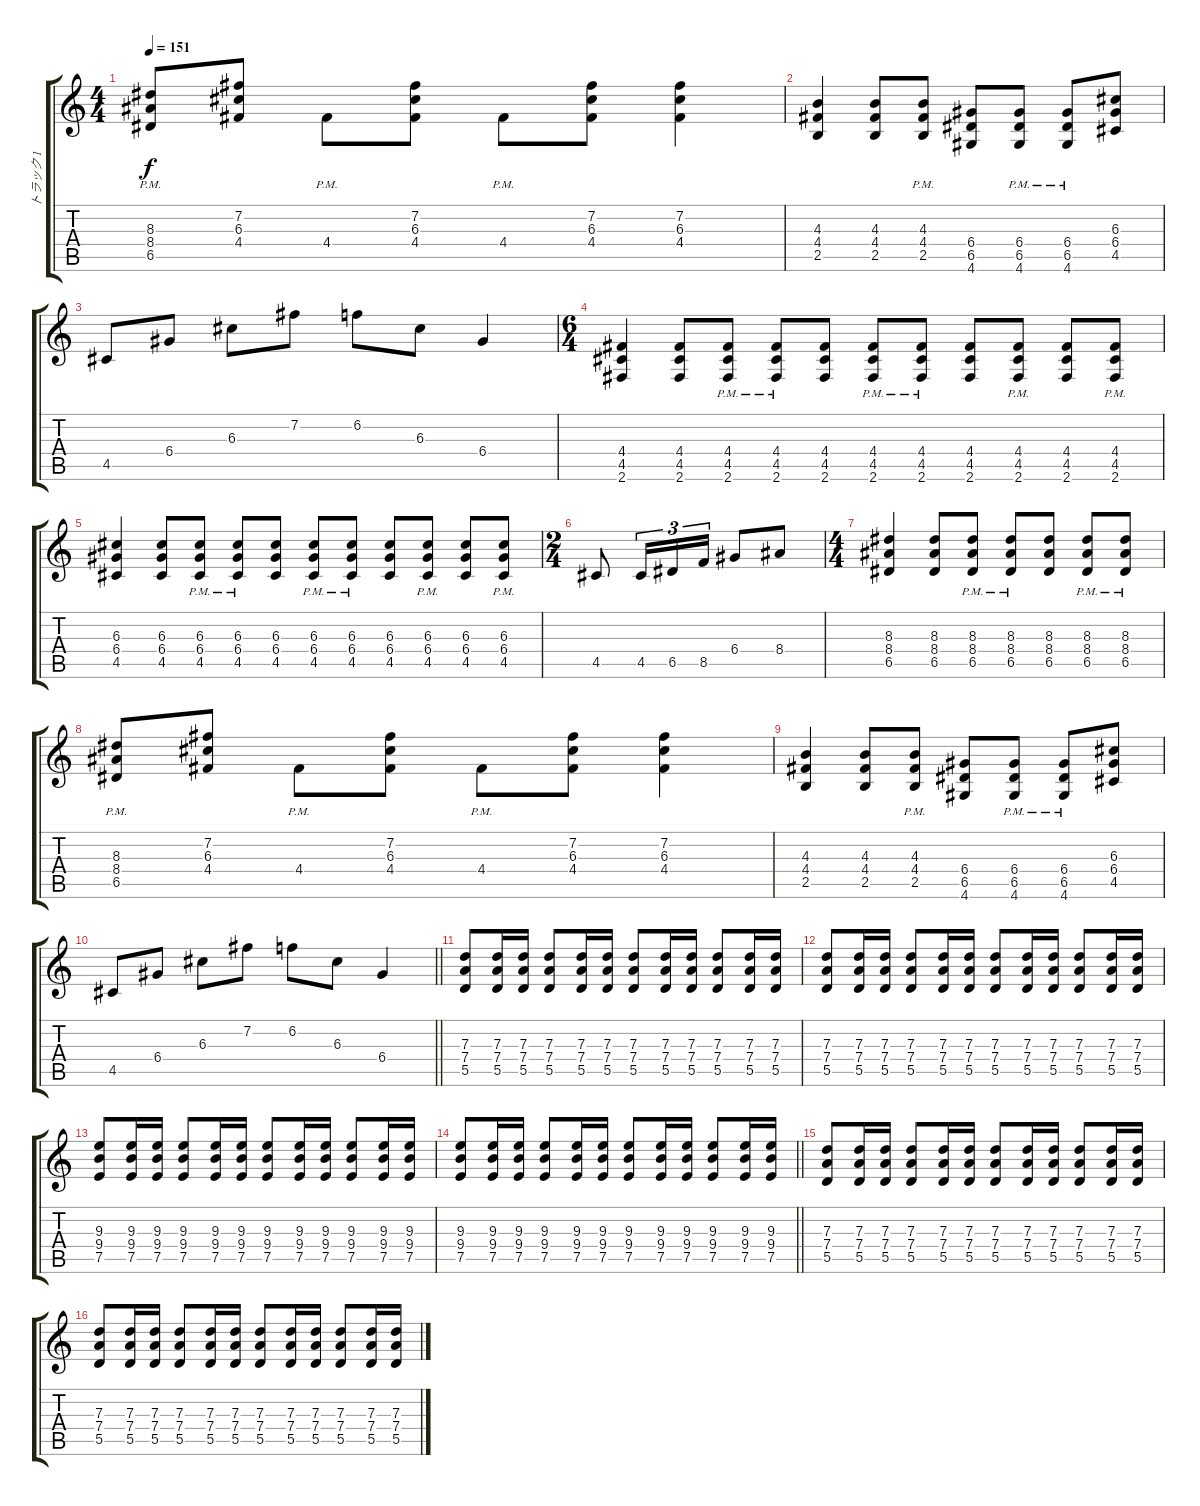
\track ("トラック 1" "トラック 1") {instrument overdrivenguitar}
\staff {score tabs}
\tuning (E4 B3 G3 D3 A2 E2) {hide}
\ts (4 4)
\tempo 151
\clef g2
\ks c
(8.3{pm} 8.4{pm} 6.5{pm}).8{dy f} (7.2 6.3 4.4).8 4.4{pm}.8 (7.2 6.3 4.4).8 4.4{pm}.8 (7.2 6.3 4.4).8 (7.2 6.3 4.4).4 |
(4.3 4.4 2.5).4 (4.3 4.4 2.5).8 (4.3{pm} 4.4{pm} 2.5{pm}).8 (6.4 6.5 4.6).8 (6.4{pm} 6.5{pm} 4.6{pm}).8 (6.4{pm} 6.5{pm} 4.6{pm}).8 (6.3 6.4 4.5).8 |
4.5.8 6.4.8 6.3.8 7.2.8 6.2.8 6.3.8 6.4.4 |
\ts (6 4)
(4.4 4.5 2.6).4 (4.4 4.5 2.6).8 (4.4{pm} 4.5{pm} 2.6{pm}).8 (4.4{pm} 4.5{pm} 2.6{pm}).8 (4.4 4.5 2.6).8 (4.4{pm} 4.5{pm} 2.6{pm}).8 (4.4{pm} 4.5{pm} 2.6{pm}).8 (4.4 4.5 2.6).8 (4.4{pm} 4.5{pm} 2.6{pm}).8 (4.4 4.5 2.6).8 (4.4{pm} 4.5{pm} 2.6{pm}).8 |
(6.3 6.4 4.5).4 (6.3 6.4 4.5).8 (6.3{pm} 6.4{pm} 4.5{pm}).8 (6.3{pm} 6.4{pm} 4.5{pm}).8 (6.3 6.4 4.5).8 (6.3{pm} 6.4{pm} 4.5{pm}).8 (6.3{pm} 6.4{pm} 4.5{pm}).8 (6.3 6.4 4.5).8 (6.3{pm} 6.4{pm} 4.5{pm}).8 (6.3 6.4 4.5).8 (6.3{pm} 6.4{pm} 4.5{pm}).8 |
\ts (2 4)
4.5.8 4.5.16{tu (3 2)} 6.5.16{tu (3 2)} 8.5.16{tu (3 2)} 6.4.8 8.4.8 |
\ts (4 4)
(8.3 8.4 6.5).4 (8.3 8.4 6.5).8 (8.3{pm} 8.4{pm} 6.5{pm}).8 (8.3{pm} 8.4{pm} 6.5{pm}).8 (8.3 8.4 6.5).8 (8.3{pm} 8.4{pm} 6.5{pm}).8 (8.3{pm} 8.4{pm} 6.5{pm}).8 |
(8.3{pm} 8.4{pm} 6.5{pm}).8 (7.2 6.3 4.4).8 4.4{pm}.8 (7.2 6.3 4.4).8 4.4{pm}.8 (7.2 6.3 4.4).8 (7.2 6.3 4.4).4 |
(4.3 4.4 2.5).4 (4.3 4.4 2.5).8 (4.3{pm} 4.4{pm} 2.5{pm}).8 (6.4 6.5 4.6).8 (6.4{pm} 6.5{pm} 4.6{pm}).8 (6.4{pm} 6.5{pm} 4.6{pm}).8 (6.3 6.4 4.5).8 |
\barLineRight lightlight
4.5.8 6.4.8 6.3.8 7.2.8 6.2.8 6.3.8 6.4.4 |
(7.3 7.4 5.5).8 (7.3 7.4 5.5).16 (7.3 7.4 5.5).16 (7.3 7.4 5.5).8 (7.3 7.4 5.5).16 (7.3 7.4 5.5).16 (7.3 7.4 5.5).8 (7.3 7.4 5.5).16 (7.3 7.4 5.5).16 (7.3 7.4 5.5).8 (7.3 7.4 5.5).16 (7.3 7.4 5.5).16 |
(7.3 7.4 5.5).8 (7.3 7.4 5.5).16 (7.3 7.4 5.5).16 (7.3 7.4 5.5).8 (7.3 7.4 5.5).16 (7.3 7.4 5.5).16 (7.3 7.4 5.5).8 (7.3 7.4 5.5).16 (7.3 7.4 5.5).16 (7.3 7.4 5.5).8 (7.3 7.4 5.5).16 (7.3 7.4 5.5).16 |
(9.3 9.4 7.5).8 (9.3 9.4 7.5).16 (9.3 9.4 7.5).16 (9.3 9.4 7.5).8 (9.3 9.4 7.5).16 (9.3 9.4 7.5).16 (9.3 9.4 7.5).8 (9.3 9.4 7.5).16 (9.3 9.4 7.5).16 (9.3 9.4 7.5).8 (9.3 9.4 7.5).16 (9.3 9.4 7.5).16 |
\barLineRight lightlight
(9.3 9.4 7.5).8 (9.3 9.4 7.5).16 (9.3 9.4 7.5).16 (9.3 9.4 7.5).8 (9.3 9.4 7.5).16 (9.3 9.4 7.5).16 (9.3 9.4 7.5).8 (9.3 9.4 7.5).16 (9.3 9.4 7.5).16 (9.3 9.4 7.5).8 (9.3 9.4 7.5).16 (9.3 9.4 7.5).16 |
(7.3 7.4 5.5).8 (7.3 7.4 5.5).16 (7.3 7.4 5.5).16 (7.3 7.4 5.5).8 (7.3 7.4 5.5).16 (7.3 7.4 5.5).16 (7.3 7.4 5.5).8 (7.3 7.4 5.5).16 (7.3 7.4 5.5).16 (7.3 7.4 5.5).8 (7.3 7.4 5.5).16 (7.3 7.4 5.5).16 |
(7.3 7.4 5.5).8 (7.3 7.4 5.5).16 (7.3 7.4 5.5).16 (7.3 7.4 5.5).8 (7.3 7.4 5.5).16 (7.3 7.4 5.5).16 (7.3 7.4 5.5).8 (7.3 7.4 5.5).16 (7.3 7.4 5.5).16 (7.3 7.4 5.5).8 (7.3 7.4 5.5).16 (7.3 7.4 5.5).16
